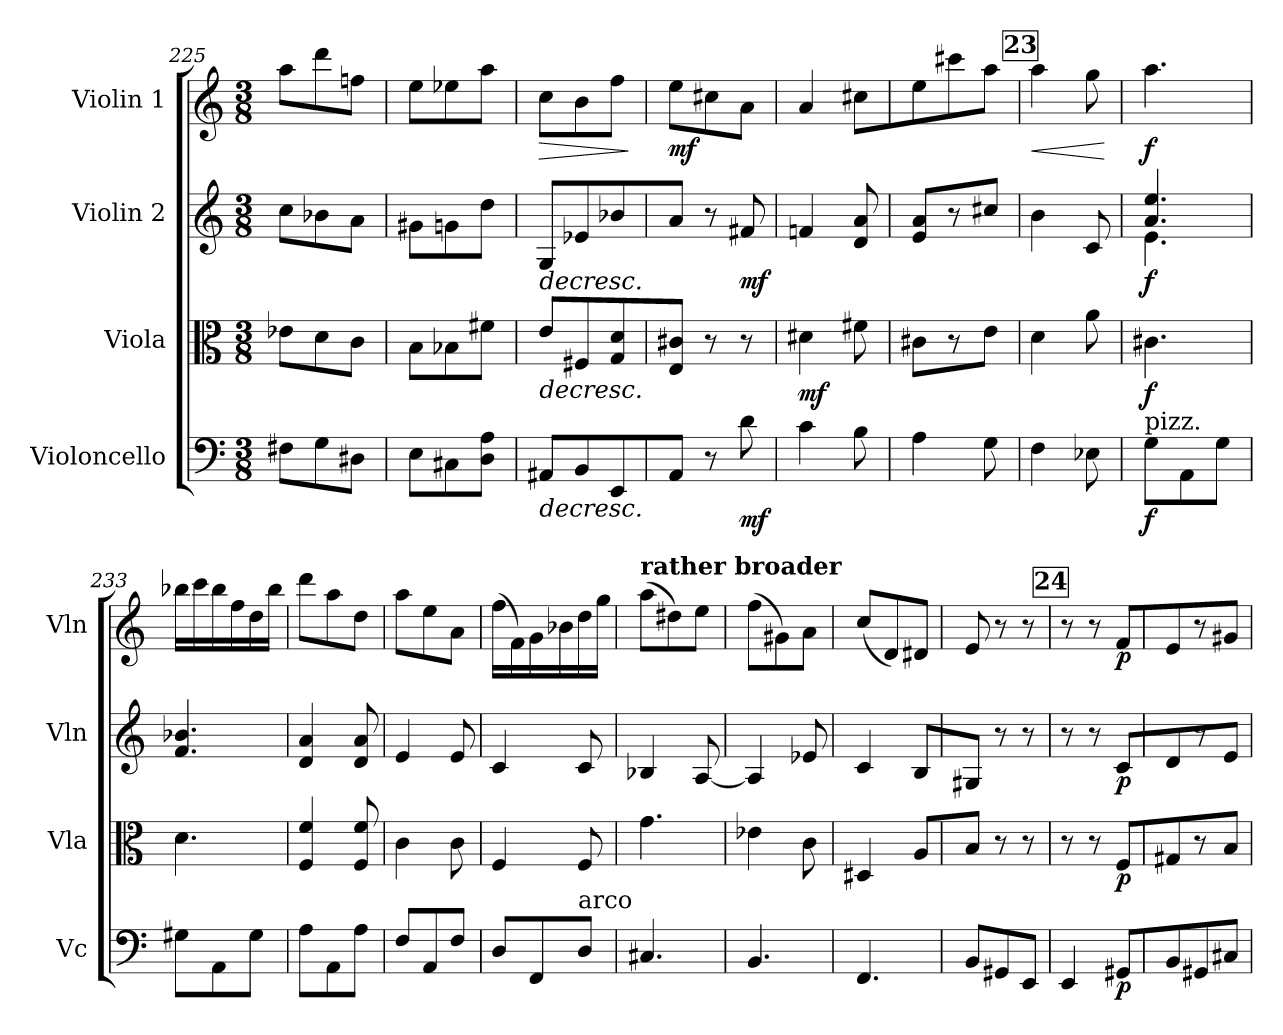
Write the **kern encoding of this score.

**kern	**dynam	**kern	**dynam	**kern	**dynam	**kern	**dynam
*part4	*part4	*part3	*part3	*part2	*part2	*part1	*part1
*staff4	*staff4	*staff3	*staff3	*staff2	*staff2	*staff1	*staff1
*I"Violoncello	*	*I"Viola	*	*I"Violin 2	*	*I"Violin 1	*
*I'Vc	*	*I'Vla	*	*I'Vln	*	*I'Vln	*
*clefF4	*	*clefC3	*	*clefG2	*	*clefG2	*
*k[]	*	*k[]	*	*k[]	*	*k[]	*
*M3/8	*	*M3/8	*	*M3/8	*	*M3/8	*
=225	=225	=225	=225	=225	=225	=225	=225
8F#X\L	.	8e-X\L	.	8cc\L	.	8aa\L	.
8G\	.	8d\	.	8b-X\	.	8ddd\	.
8D#X\J	.	8c\J	.	8a\J	.	8ffn\J	.
=226	=226	=226	=226	=226	=226	=226	=226
8E\L	.	8B\L	.	8g#X\L	.	8ee\L	.
8C#X\	.	8B-X\	.	8gn\	.	8ee-X\	.
8D\ 8A\J	.	8f#X\J	.	8dd\J	.	8aa\J	.
!!LO:LB:g=z
=227	=227	=227	=227	=227	=227	=227	=227
!	!LO:HP:b	!	!LO:HP:b	!	!LO:HP:b	!	!LO:HP:b
8AA#X/L	>	8e/L	>	8G/L	>	8cc\L	>
8BB/	.	8F#X/	.	8e-X/	.	8b\	.
8EE/	.	8G/ 8d/	.	8b-X/	.	8ff\J	.
.	.	.	.	.	.	.	]
=228	=228	=228	=228	=228	=228	=228	=228
!	!	!	!	!	!	!	!LO:DY:b
8AA/J	.	8E/ 8c#X/J	.	8a/J	.	8ee\L	mf
8r	.	8r	.	8r	.	8cc#X\	.
!	!LO:DY:b	!	!	!	!LO:DY:b	!	!
8d\	mf	8r	.	8f#X/	mf	8a\J	.
=229	=229	=229	=229	=229	=229	=229	=229
!	!	!	!LO:DY:b	!	!	!	!
4c\	.	4d#X\	mf	4fn/	.	4a/	.
8B\	.	8f#X\	.	8d/ 8a/	.	8cc#X\L	.
=230	=230	=230	=230	=230	=230	=230	=230
4A\	.	8c#X\L	.	8e/ 8a/L	.	8ee\	.
.	.	8r	.	8r	.	8ccc#X\	.
8G\	.	8e\J	.	8cc#X/J	.	8aa\J	.
!!LO:REH:place=s1:a:B:cj:fs=14:t=23
=231	=231	=231	=231	=231	=231	=231	=231
!	!	!	!	!	!	!	!LO:HP:b
4F\	.	4d\	.	4b\	.	4aa\	<
8E-X\	.	8a\	.	8c/	.	8gg\	.
.	]	.	]	.	]	.	[
=232	=232	=232	=232	=232	=232	=232	=232
*	*	*	*	*^	*	*	*
!LO:TX:a:t=pizz.	!	!	!	!	!	!	!	!
!	!LO:DY:b	!	!LO:DY:b	!	!	!LO:DY:b	!	!LO:DY:b
8G\L	f	4.c#X\	f	4.a/ 4.ee/	4.e\	f	4.aa\	f
8AA\	.	.	.	.	.	.	.	.
8G\J	.	.	.	.	.	.	.	.
*	*	*	*	*v	*v	*	*	*
=233	=233	=233	=233	=233	=233	=233	=233
8G#X\L	.	4.d\	.	4.f/ 4.b-X/	.	16bb-X\LL	.
.	.	.	.	.	.	16ccc\	.
8AA\	.	.	.	.	.	16bb-\	.
.	.	.	.	.	.	16ff\	.
8G#\J	.	.	.	.	.	16dd\	.
.	.	.	.	.	.	16bb-\JJ	.
!!LO:PB:g=z
=234	=234	=234	=234	=234	=234	=234	=234
8A\L	.	4F/ 4f/	.	4d/ 4a/	.	8ddd\L	.
8AA\	.	.	.	.	.	8aa\	.
8A\J	.	8F/ 8f/	.	8d/ 8a/	.	8dd\J	.
=235	=235	=235	=235	=235	=235	=235	=235
8F/L	.	4c\	.	4e/	.	8aa\L	.
8AA/	.	.	.	.	.	8ee\	.
8F/J	.	8c\	.	8e/	.	8a\J	.
=236	=236	=236	=236	=236	=236	=236	=236
8D/L	.	4F/	.	4c/	.	(16ff\LL	.
.	.	.	.	.	.	16f\)	.
8FF/	.	.	.	.	.	16g\	.
.	.	.	.	.	.	16b-X\	.
!LO:TX:a:t=arco	!	!	!	!	!	!	!
8D/J	.	8F/	.	8c/	.	16dd\	.
.	.	.	.	.	.	16gg\JJ	.
=237	=237	=237	=237	=237	=237	=237	=237
!	!	!	!	!	!	!LO:TX:a:B:t=rather broader	!
4.C#X/	.	4.g\	.	4B-X/	.	(8aa\L	.
.	.	.	.	.	.	8dd#X\)	.
.	.	.	.	[8A/	.	8ee\J	.
=238	=238	=238	=238	=238	=238	=238	=238
4.BB/	.	4e-X\	.	4A/]	.	(8ff\L	.
.	.	.	.	.	.	8g#X\)	.
.	.	8c\	.	8e-X/	.	8a\J	.
=239	=239	=239	=239	=239	=239	=239	=239
4.FF/	.	4D#X/	.	4c/	.	(8cc/L	.
.	.	.	.	.	.	8d/)	.
.	.	8A/L	.	8B/L	.	8d#X/J	.
=240	=240	=240	=240	=240	=240	=240	=240
8BB/L	.	8B/J	.	8G#X/J	.	8e/	.
8GG#X/	.	8r	.	8r	.	8r	.
8EE/J	.	8r	.	8r	.	8r	.
!!LO:LB:g=z
!!LO:REH:place=s1:a:B:cj:fs=14:t=24
=241	=241	=241	=241	=241	=241	=241	=241
4EE/	.	8r	.	8r	.	8r	.
.	.	8r	.	8r	.	8r	.
!	!LO:DY:b	!	!LO:DY:b	!	!LO:DY:b	!	!LO:DY:b
8GG#X/L	p	8F/L	p	8c/L	p	8f/L	p
=242	=242	=242	=242	=242	=242	=242	=242
8BB/	.	8G#X/	.	8d/	.	8e/	.
8GG#X/	.	8r	.	8r	.	8r	.
8C#X/J	.	8B/J	.	8e/J	.	8g#X/J	.
=	=	=	=	=	=	=	=
*-	*-	*-	*-	*-	*-	*-	*-
